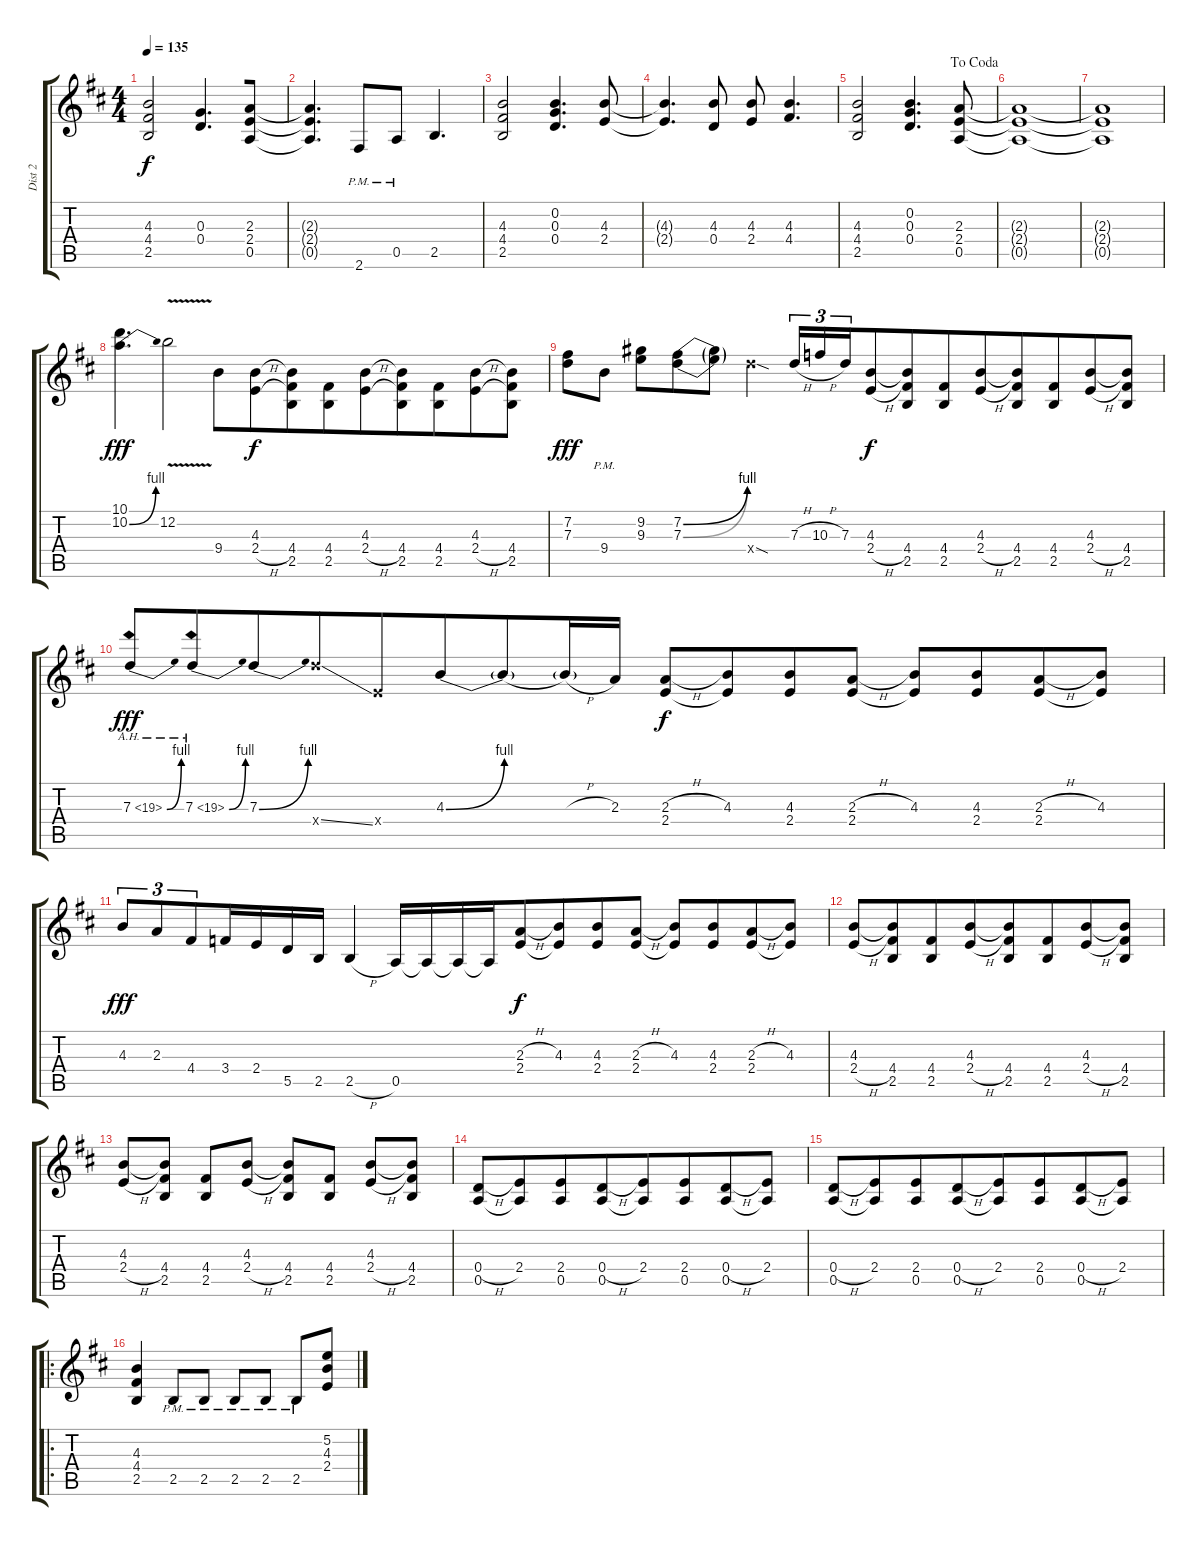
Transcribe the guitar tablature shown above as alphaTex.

\track ("Dist 2" "Dist 2") {instrument distortionguitar}
\staff {score tabs}
\tuning (E4 B3 G3 D3 A2 E2) {hide}
\ts (4 4)
\tempo 135
\clef g2
\ks d
(4.3 4.4 2.5).2{dy f beam merge} (0.3 0.4).4{d beam merge} (2.3 2.4 0.5).8 |
(2.3{t} 2.4{t} 0.5{t}).4{d beam merge} 2.6{pm}.8{beam merge} 0.5{pm}.8{beam merge} 2.5.4{d} |
(4.3 4.4 2.5).2 (0.2 0.3 0.4).4{d} (4.3 2.4).8 |
(4.3{t} 2.4{t}).4{d} (4.3 0.4).8 (4.3 2.4).8 (4.3 4.4).4{d} |
\jump dacoda
(4.3 4.4 2.5).2 (0.2 0.3 0.4).4{d} (2.3 2.4 0.5).8 |
(2.3{t} 2.4{t} 0.5{t}).1 |
(2.3{t} 2.4{t} 0.5{t}).1 |
(10.1 10.2{be (bend 0 0 60 4)}).4{d dy fff beam merge} 12.2{v}.2{beam merge} 9.4.8{beam merge} (4.3 2.4{h}).8{dy f} (4.3{t} 4.4 2.5).8{beam merge} (4.4 2.5).8 (4.3 2.4{h}).8{beam merge} (4.3{t} 4.4 2.5).8{beam merge} (4.4 2.5).8{beam merge} (4.3 2.4{h}).8{beam merge} (4.3{t} 4.4 2.5).8 |
(7.2 7.3).8{dy fff beam merge} 9.4{pm}.8 (9.2 9.3).8{beam merge} (7.2{be (bend 0 0 60 4)} 7.3{be (bend 0 0 60 4)}).8{beam merge} (7.2{t} 7.3{t}).8{beam merge} 12.4{sod x}.4 7.3{h}.16{tu (3 2) beam merge} 10.3{h}.16{tu (3 2) beam merge} 7.3.16{tu (3 2) beam merge} (4.3 2.4{h}).8{dy f beam merge} (4.3{t} 4.4 2.5).8{beam merge} (4.4 2.5).8{beam merge} (4.3 2.4{h}).8{beam merge} (4.3{t} 4.4 2.5).8{beam merge} (4.4 2.5).8{beam merge} (4.3 2.4{h}).8{beam merge} (4.3{t} 4.4 2.5).8 |
7.3{be (bend 0 0 60 4) ah 12}.8{dy fff} 7.3{be (bend 0 0 60 4) ah 12}.8{beam merge} 7.3{be (bend 0 0 60 4)}.8{beam merge} 12.4{ss x}.8{beam merge} 2.4{x}.8{beam merge} 4.3{be (bend 0 0 60 4)}.8{beam merge} 4.3{be (hold 40 0 60 0) t}.8{beam merge} 4.3{h t}.16{beam merge} 2.3.16 (2.3{h} 2.4).8{dy f} (4.3 2.4{t}).8{beam merge} (4.3 2.4).8 (2.3{h} 2.4).8 (4.3 2.4{t}).8{beam merge} (4.3 2.4).8{beam merge} (2.3{h} 2.4).8{beam merge} (4.3 2.4{t}).8 |
4.3.8{tu (3 2) dy fff beam merge} 2.3.8{tu (3 2) beam merge} 4.4.8{tu (3 2) beam merge} 3.4.16{beam merge} 2.4.16{beam merge} 5.5.16{beam merge} 2.5.16 2.5{h}.4{beam merge} 0.5.16{beam merge} 0.5{t}.16{beam merge} 0.5{t}.16{beam merge} 0.5{t}.16{beam merge} (2.3{h} 2.4).8{dy f beam merge} (4.3 2.4{t}).8{beam merge} (4.3 2.4).8 (2.3{h} 2.4).8 (4.3 2.4{t}).8{beam merge} (4.3 2.4).8{beam merge} (2.3{h} 2.4).8{beam merge} (4.3 2.4{t}).8 |
(4.3 2.4{h}).8{beam merge} (4.3{t} 4.4 2.5).8{beam merge} (4.4 2.5).8{beam merge} (4.3 2.4{h}).8{beam merge} (4.3{t} 4.4 2.5).8 (4.4 2.5).8{beam merge} (4.3 2.4{h}).8{beam merge} (4.3{t} 4.4 2.5).8 |
(4.3 2.4{h}).8 (4.3{t} 4.4 2.5).8 (4.4 2.5).8{beam merge} (4.3 2.4{h}).8 (4.3{t} 4.4 2.5).8{beam merge} (4.4 2.5).8 (4.3 2.4{h}).8{beam merge} (4.3{t} 4.4 2.5).8 |
(0.4{h} 0.5).8{beam merge} (2.4 0.5{t}).8{beam merge} (2.4 0.5).8{beam merge} (0.4{h} 0.5).8{beam merge} (2.4 0.5{t}).8{beam merge} (2.4 0.5).8{beam merge} (0.4{h} 0.5).8{beam merge} (2.4 0.5{t}).8 |
(0.4{h} 0.5).8{beam merge} (2.4 0.5{t}).8{beam merge} (2.4 0.5).8{beam merge} (0.4{h} 0.5).8{beam merge} (2.4 0.5{t}).8{beam merge} (2.4 0.5).8{beam merge} (0.4{h} 0.5).8{beam merge} (2.4 0.5{t}).8 |
\ro
(4.3 4.4 2.5).4 2.5{pm}.8 2.5{pm}.8 2.5{pm}.8 2.5{pm}.8 2.5{pm}.8{beam merge} (5.2 4.3 2.4).8
